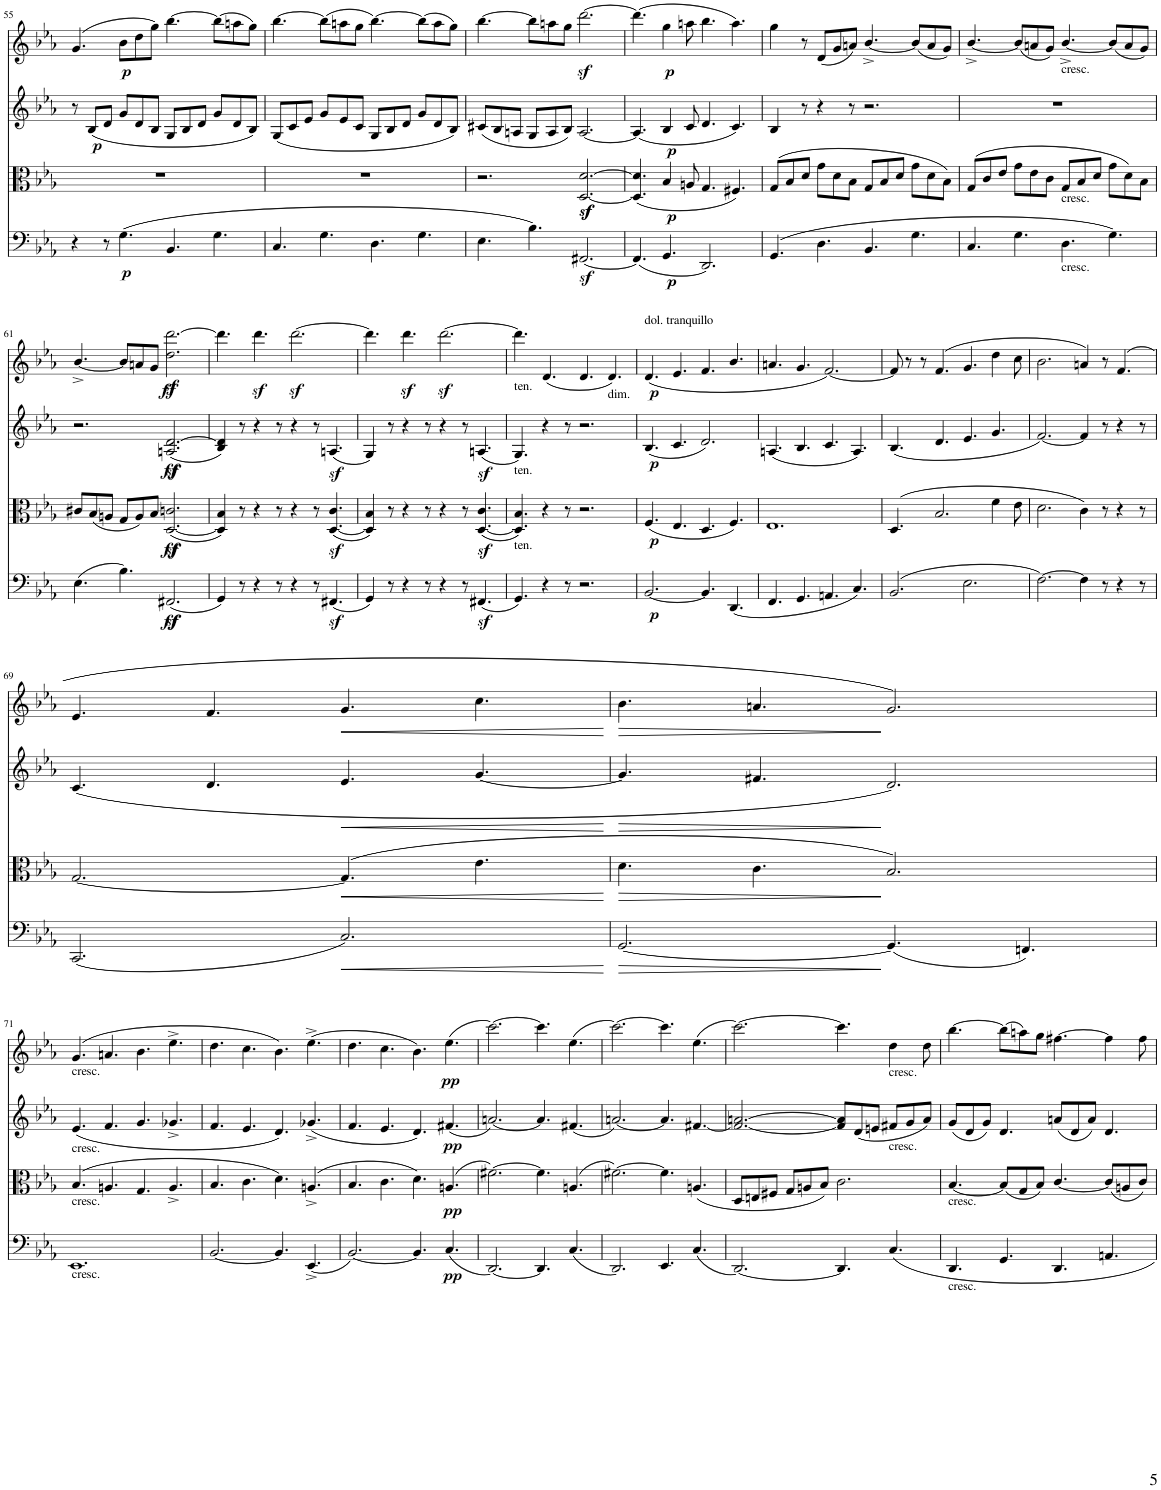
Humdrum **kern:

**kern	**dynam	**kern	**dynam	**kern	**dynam	**kern	**dynam
*part4	*part4	*part3	*part3	*part2	*part2	*part1	*part1
*staff4	*staff4	*staff3	*staff3	*staff2	*staff2	*staff1	*staff1
*I"Sampler	*	*I"Sampler	*	*I"Sampler	*	*I"Sampler	*
*I'Samp	*	*I'Samp	*	*I'Samp	*	*I'Samp	*
!!LO:PB:g=z
*clefF4	*	*clefC3	*	*clefG2	*	*clefG2	*
*k[b-e-a-]	*	*k[b-e-a-]	*	*k[b-e-a-]	*	*k[b-e-a-]	*
*M12/8	*	*M12/8	*	*M12/8	*	*M12/8	*
=55	=55	=55	=55	=55	=55	=55	=55
4r	.	1.r	.	8r	.	(4.g/	.
!	!	!	!	!	!LO:DY:b	!	!
.	.	.	.	(8B-/L	p	.	.
8r	.	.	.	8d/J	.	.	.
!	!LO:DY:b	!	!	!	!	!	!LO:DY:b
(4.G\	p	.	.	8g/L	.	8b-\L	p
.	.	.	.	8d/	.	8dd\	.
.	.	.	.	8B-/J	.	8gg\J)	.
4.BB-/	.	.	.	8G/L	.	[4.bb-\	.
.	.	.	.	8B-/	.	.	.
.	.	.	.	8d/J	.	.	.
4.G\	.	.	.	8g/L	.	(8bb-\L]	.
.	.	.	.	8d/	.	8aan\	.
.	.	.	.	8B-/J)	.	8gg\J)	.
=56	=56	=56	=56	=56	=56	=56	=56
4.C/	.	1.r	.	(8G/L	.	[4.bb-\	.
.	.	.	.	8c/	.	.	.
.	.	.	.	8e-/J	.	.	.
4.G\	.	.	.	8g/L	.	(8bb-\L]	.
.	.	.	.	8e-/	.	8aan\	.
.	.	.	.	8c/J	.	8gg\J	.
4.D\	.	.	.	8G/L	.	[4.bb-\)	.
.	.	.	.	8B-/	.	.	.
.	.	.	.	8d/J	.	.	.
4.G\	.	.	.	8g/L	.	(8bb-\L]	.
.	.	.	.	8d/	.	8aa\	.
.	.	.	.	8B-/J)	.	8gg\J)	.
=57	=57	=57	=57	=57	=57	=57	=57
4.E-\	.	2.r	.	(8c#X/L	.	[4.bb-\	.
.	.	.	.	8B-/	.	.	.
.	.	.	.	8An/J	.	.	.
4.B-\)	.	.	.	8G/L	.	8bb-\L]	.
.	.	.	.	8A/	.	8aan\	.
.	.	.	.	8B-/J)	.	8gg\J	.
[2.FF#Xz</	.	[2.D/z< [2.d/z<	.	[2.A/	.	[2.dddz<\	.
=58	=58	=58	=58	=58	=58	=58	=58
(4.FF#/]	.	(4.D/] 4.d/]	.	(4.A/]	.	(4.ddd\]	.
!	!LO:DY:b	!	!LO:DY:b	!	!LO:DY:b	!	!LO:DY:b
4.GG/	p	4B-/	p	4B-/	p	4gg\	p
.	.	8An/	.	8c/	.	8aan\	.
2.DD/)	.	4.G/	.	4.d/	.	4.bb-\	.
.	.	4.F#X/)	.	4.c/)	.	4.aa\)	.
=59	=59	=59	=59	=59	=59	=59	=59
(4.GG/	.	(8G/L	.	4B-/	.	4gg\	.
.	.	8B-/	.	.	.	.	.
.	.	8d/J	.	8r	.	8r	.
4.D\	.	8g\L	.	4r	.	(8d/L	.
.	.	8d\	.	.	.	8g/	.
.	.	8B-\J	.	8r	.	8an/J)	.
4.BB-/	.	8G/L	.	2.r	.	[4.b-^/	.
.	.	8B-/	.	.	.	.	.
.	.	8d/J	.	.	.	.	.
4.G\	.	8g\L	.	.	.	(8b-/L]	.
.	.	8d\	.	.	.	8a/	.
.	.	8B-\J)	.	.	.	8g/J)	.
=60	=60	=60	=60	=60	=60	=60	=60
4.C/	.	(8G/L	.	1.r	.	[4.b-^/	.
.	.	8c/	.	.	.	.	.
.	.	8e-/J	.	.	.	.	.
4.G\	.	8g\L	.	.	.	(8b-/L]	.
.	.	8e-\	.	.	.	8an/	.
.	.	8c\J	.	.	.	8g/J)	.
!	!	!	!	!	!	!LO:TX:b:t=cresc.	!
!	!	!LO:TX:b:t=cresc.	!	!	!	!	!
!LO:TX:b:t=cresc.	!	!	!	!	!	!	!
4.D\	.	8G/L	.	.	.	[4.b-^/	.
.	.	8B-/	.	.	.	.	.
.	.	8d/J	.	.	.	.	.
4.G\)	.	8g\L	.	.	.	(8b-/L]	.
.	.	8d\)	.	.	.	8a/	.
.	.	8B-\J	.	.	.	8g/J)	.
!!LO:LB:g=z
=61	=61	=61	=61	=61	=61	=61	=61
(4.E-\	.	8c#X/L	.	2.r	.	[4.b-^/	.
.	.	(8B-/	.	.	.	.	.
.	.	8An/J	.	.	.	.	.
4.B-\)	.	8G/L	.	.	.	8b-/L]	.
.	.	8A/)	.	.	.	8an/	.
.	.	8B-/J	.	.	.	8g/J	.
!	!LO:DY:b	!	!LO:DY:b	!	!LO:DY:b	!	!LO:DY:b
(2.FF#Xz</	ff	([2.D/z< 2.cn/z<	ff	(2.An/z< [2.d/z<	ff	2.dd\z< [2.ddd\z<	ff
=62	=62	=62	=62	=62	=62	=62	=62
4GG/)	.	4D/] 4B-/)	.	4B-/ 4d/])	.	4.ddd\]	.
8r	.	8r	.	8r	.	.	.
4r	.	4r	.	4r	.	4.dddz<\	.
8r	.	8r	.	8r	.	.	.
4r	.	4r	.	4r	.	[2.dddz<\	.
8r	.	8r	.	8r	.	.	.
(4.FF#Xz</	.	([4.D/z< 4.c/z<	.	(4.Anz</	.	.	.
=63	=63	=63	=63	=63	=63	=63	=63
4GG/)	.	4D/] 4B-/)	.	4G/)	.	4.ddd\]	.
8r	.	8r	.	8r	.	.	.
4r	.	4r	.	4r	.	4.dddz<\	.
8r	.	8r	.	8r	.	.	.
4r	.	4r	.	4r	.	[2.dddz<\	.
8r	.	8r	.	8r	.	.	.
(4.FF#Xz</	.	([4.D/z< 4.c/z<	.	(4.Anz</	.	.	.
=64	=64	=64	=64	=64	=64	=64	=64
!	!	!	!	!LO:TX:a:t=ten.	!	!	!
!	!	!LO:TX:a:t=ten.	!	!	!	!	!
!LO:TX:a:t=ten.	!	!	!	!	!	!	!
4.GG/)	.	4.D/] 4.B-/)	.	4.G/)	.	4.ddd\]	.
4r	.	4r	.	4r	.	(4.d/	.
8r	.	8r	.	8r	.	.	.
2.r	.	2.r	.	2.r	.	4.d/	.
!	!	!	!	!	!	!LO:TX:b:t=dim.	!
.	.	.	.	.	.	4.d/)	.
=65	=65	=65	=65	=65	=65	=65	=65
!	!	!	!	!	!	!LO:TX:a:t=dol. tranquillo	!
!	!LO:DY:b	!	!LO:DY:b	!	!LO:DY:b	!	!LO:DY:b
[2.BB-/	p	(4.F/	p	(4.B-/	p	(4.d/	p
.	.	4.E-/	.	4.c/	.	4.e-/	.
4.BB-/]	.	4.D/	.	2.d/)	.	4.f/	.
(4.DD/	.	4.F/)	.	.	.	4.b-/	.
=66	=66	=66	=66	=66	=66	=66	=66
4.FF/	.	1.E-	.	(4.An/	.	4.an/	.
4.GG/	.	.	.	4.B-/	.	4.g/	.
4.AAn/	.	.	.	4.c/	.	[2.f/)	.
4.C/)	.	.	.	4.A/)	.	.	.
=67	=67	=67	=67	=67	=67	=67	=67
(2.BB-/	.	(4.D/	.	(4.B-/	.	8f/]	.
.	.	.	.	.	.	8r	.
.	.	.	.	.	.	8r	.
.	.	2.B-/	.	4.d/	.	(4.f/	.
2.E-\	.	.	.	4.e-/	.	4.g/	.
.	.	4f\	.	4.g/	.	4dd\	.
.	.	8e-\	.	.	.	8cc\	.
=68	=68	=68	=68	=68	=68	=68	=68
[2.F\)	.	2.d\	.	[2.f/)	.	2.b-\	.
4F\]	.	4c\)	.	4f/]	.	4an/)	.
8r	.	8r	.	8r	.	8r	.
4r	.	4r	.	4r	.	(4.f/	.
8r	.	8r	.	8r	.	.	.
!!LO:LB:g=z
=69	=69	=69	=69	=69	=69	=69	=69
(2.CC/	.	[2.G/	.	(4.c/	.	4.e-/	.
.	.	.	.	4.d/	.	4.f/	.
!	!LO:HP:b	!	!LO:HP:b	!	!LO:HP:b	!	!LO:HP:b
2.C/)	<	(4.G/]	<	4.e-/	<	4.g/	<
.	.	4.e-\	.	[4.g/	.	4.cc\	.
.	[	.	[	.	[	.	[
=70	=70	=70	=70	=70	=70	=70	=70
!	!LO:HP:b	!	!LO:HP:b	!	!LO:HP:b	!	!LO:HP:b
[2.GG/	>	4.d\	>	4.g/]	>	4.b-\	>
.	.	4.c\	.	4.f#X/	.	4.an/	.
(4.GG/]	]	2.B-/)	]	2.d/)	]	2.g/)	]
4.FFn/)	.	.	.	.	.	.	.
!!LO:LB:g=z
=71	=71	=71	=71	=71	=71	=71	=71
!	!	!	!	!	!	!LO:TX:b:t=cresc.	!
!	!	!	!	!LO:TX:b:t=cresc.	!	!	!
!	!	!LO:TX:b:t=cresc.	!	!	!	!	!
!LO:TX:b:t=cresc.	!	!	!	!	!	!	!
1.EE-	.	(4.B-/	.	(4.e-/	.	(4.g/	.
.	.	4.An/	.	4.f/	.	4.an/	.
.	.	4.G/	.	4.g/	.	4.b-\	.
.	.	4.A^/	.	4.g-X^/	.	4.ee-^\	.
=72	=72	=72	=72	=72	=72	=72	=72
[2.BB-/	.	4.B-/	.	4.f/	.	4.dd\	.
.	.	4.c\	.	4.e-/	.	4.cc\	.
4.BB-/]	.	4.d\)	.	4.d/)	.	4.b-\)	.
(4.EE-^/	.	(4.An^/	.	(4.g-X^/	.	(4.ee-^\	.
=73	=73	=73	=73	=73	=73	=73	=73
[2.BB-/)	.	4.B-/	.	4.f/	.	4.dd\	.
.	.	4.c\	.	4.e-/	.	4.cc\	.
4.BB-/]	.	4.d\)	.	4.d/)	.	4.b-\)	.
!	!LO:DY:b	!	!LO:DY:b	!	!LO:DY:b	!	!LO:DY:b
(4.C/	pp	(4.An/	pp	(4.f#X/	pp	(4.ee-\	pp
=74	=74	=74	=74	=74	=74	=74	=74
[2.DD/)	.	[2.f#X\)	.	[2.an/)	.	[2.ccc\)	.
4.DD/]	.	4.f#\]	.	4.a/]	.	4.ccc\]	.
(4.C/	.	(4.An/	.	(4.f#X/	.	(4.ee-\	.
=75	=75	=75	=75	=75	=75	=75	=75
2.DD/)	.	[2.f#X\)	.	[2.an/)	.	[2.ccc\)	.
4.EE-/	.	4.f#\]	.	4.a/]	.	4.ccc\]	.
(4.C/	.	(4.An/	.	[4.f#X/	.	(4.ee-\	.
=76	=76	=76	=76	=76	=76	=76	=76
[2.DD/)	.	8D/L	.	2.f#/_ [2.an/	.	[2.ccc\)	.
.	.	8En/	.	.	.	.	.
.	.	8F#X/J	.	.	.	.	.
.	.	8G/L	.	.	.	.	.
.	.	8An/	.	.	.	.	.
.	.	8B-/J)	.	.	.	.	.
4.DD/]	.	2.c\	.	8f#/] 8a/]L	.	4.ccc\]	.
.	.	.	.	(8d/	.	.	.
.	.	.	.	8en/J	.	.	.
!	!	!	!	!	!	!LO:TX:b:t=cresc.	!
!	!	!	!	!LO:TX:b:t=cresc.	!	!	!
4.C/	.	.	.	8f#X/L	.	4dd\	.
.	.	.	.	8g/	.	.	.
.	.	.	.	8a/J)	.	8dd\	.
=77	=77	=77	=77	=77	=77	=77	=77
!	!	!LO:TX:b:t=cresc.	!	!	!	!	!
!LO:TX:b:t=cresc.	!	!	!	!	!	!	!
4.DD/	.	[4.B-/	.	(8g/L	.	[4.bb-\	.
.	.	.	.	8d/	.	.	.
.	.	.	.	8g/J)	.	.	.
4.GG/	.	(8B-/L]	.	4.d/	.	(8bb-\L]	.
.	.	8G/	.	.	.	8aan\)	.
.	.	8B-/J)	.	.	.	8gg\J	.
4.DD/	.	[4.c/	.	(8an/L	.	[4.ff#X\	.
.	.	.	.	8d/	.	.	.
.	.	.	.	8a/J)	.	.	.
4.AAn/	.	(8c/L]	.	4.d/	.	4ff#\]	.
.	.	8An/	.	.	.	.	.
.	.	8c/J)	.	.	.	8ff#\	.
=	=	=	=	=	=	=	=
*-	*-	*-	*-	*-	*-	*-	*-
